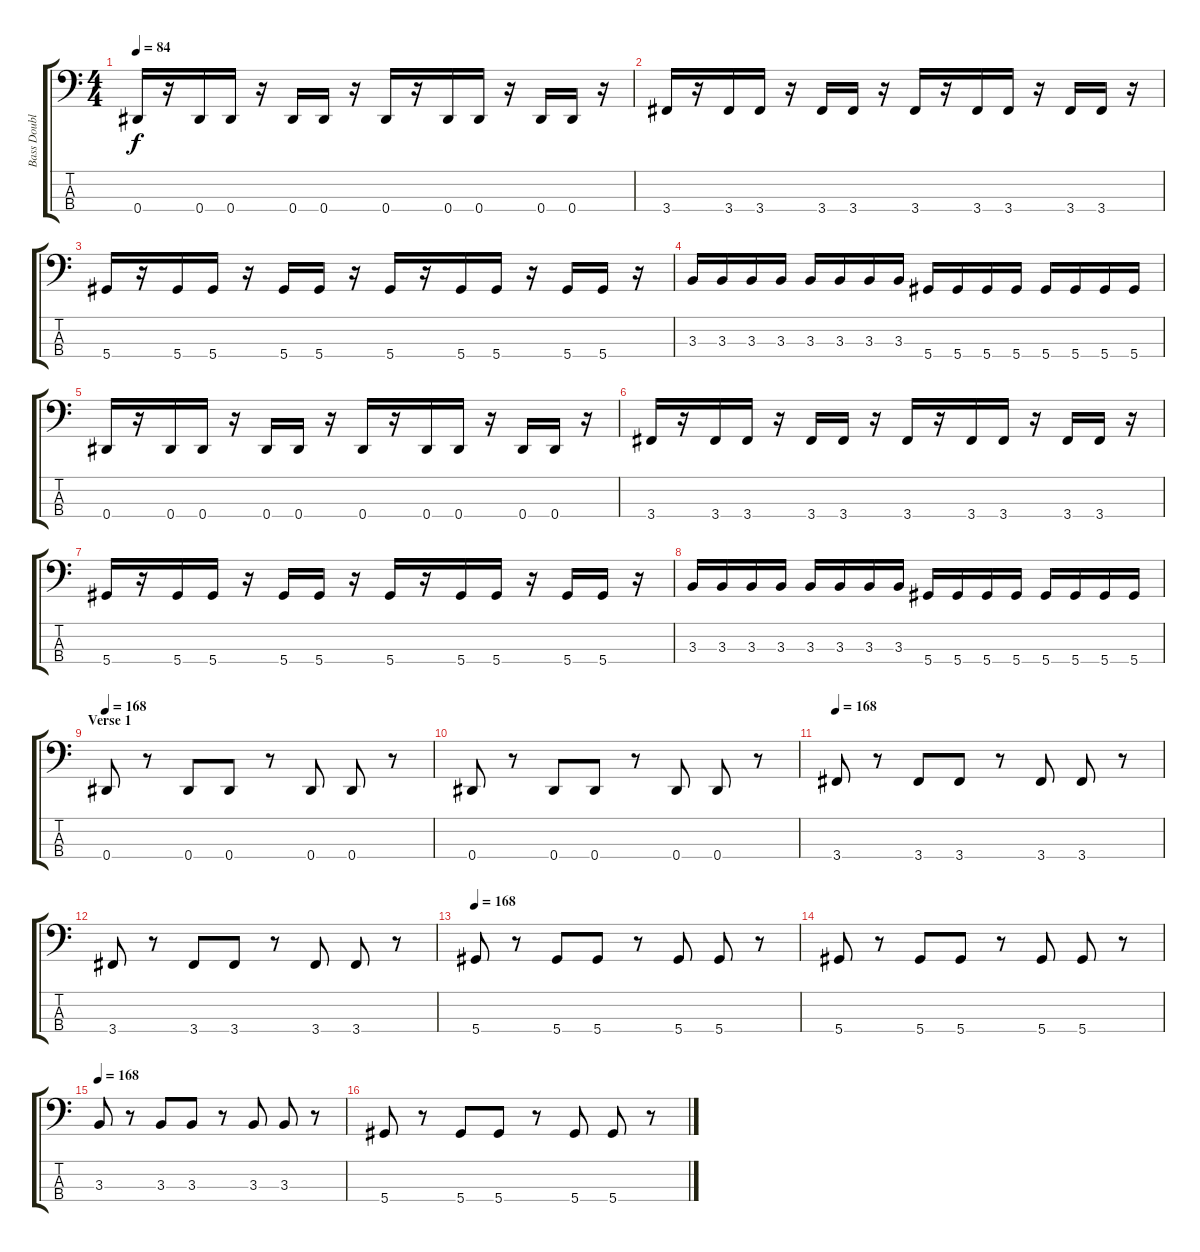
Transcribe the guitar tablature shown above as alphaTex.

\track ("Bass Double" "Bass Doubl") {instrument electricbassfinger}
\staff {score tabs}
\tuning (Gb2 Db2 Ab1 Eb1) {hide}
\ts (4 4)
\tempo 84
\clef f4
\ks c
0.4.16{dy f} r.16 0.4.16 0.4.16 r.16 0.4.16 0.4.16 r.16 0.4.16 r.16 0.4.16 0.4.16 r.16 0.4.16 0.4.16 r.16 |
3.4.16 r.16 3.4.16 3.4.16 r.16 3.4.16 3.4.16 r.16 3.4.16 r.16 3.4.16 3.4.16 r.16 3.4.16 3.4.16 r.16 |
5.4.16 r.16 5.4.16 5.4.16 r.16 5.4.16 5.4.16 r.16 5.4.16 r.16 5.4.16 5.4.16 r.16 5.4.16 5.4.16 r.16 |
3.3.16 3.3.16 3.3.16 3.3.16 3.3.16 3.3.16 3.3.16 3.3.16 5.4.16 5.4.16 5.4.16 5.4.16 5.4.16 5.4.16 5.4.16 5.4.16 |
0.4.16 r.16 0.4.16 0.4.16 r.16 0.4.16 0.4.16 r.16 0.4.16 r.16 0.4.16 0.4.16 r.16 0.4.16 0.4.16 r.16 |
3.4.16 r.16 3.4.16 3.4.16 r.16 3.4.16 3.4.16 r.16 3.4.16 r.16 3.4.16 3.4.16 r.16 3.4.16 3.4.16 r.16 |
5.4.16 r.16 5.4.16 5.4.16 r.16 5.4.16 5.4.16 r.16 5.4.16 r.16 5.4.16 5.4.16 r.16 5.4.16 5.4.16 r.16 |
3.3.16 3.3.16 3.3.16 3.3.16 3.3.16 3.3.16 3.3.16 3.3.16 5.4.16 5.4.16 5.4.16 5.4.16 5.4.16 5.4.16 5.4.16 5.4.16 |
\section ("" "Verse 1")
\tempo 168
0.4.8 r.8 0.4.8 0.4.8 r.8 0.4.8 0.4.8 r.8 |
0.4.8 r.8 0.4.8 0.4.8 r.8 0.4.8 0.4.8 r.8 |
\tempo 168
3.4.8 r.8 3.4.8 3.4.8 r.8 3.4.8 3.4.8 r.8 |
3.4.8 r.8 3.4.8 3.4.8 r.8 3.4.8 3.4.8 r.8 |
\tempo 168
5.4.8 r.8 5.4.8 5.4.8 r.8 5.4.8 5.4.8 r.8 |
5.4.8 r.8 5.4.8 5.4.8 r.8 5.4.8 5.4.8 r.8 |
\tempo 168
3.3.8 r.8 3.3.8 3.3.8 r.8 3.3.8 3.3.8 r.8 |
5.4.8 r.8 5.4.8 5.4.8 r.8 5.4.8 5.4.8 r.8
